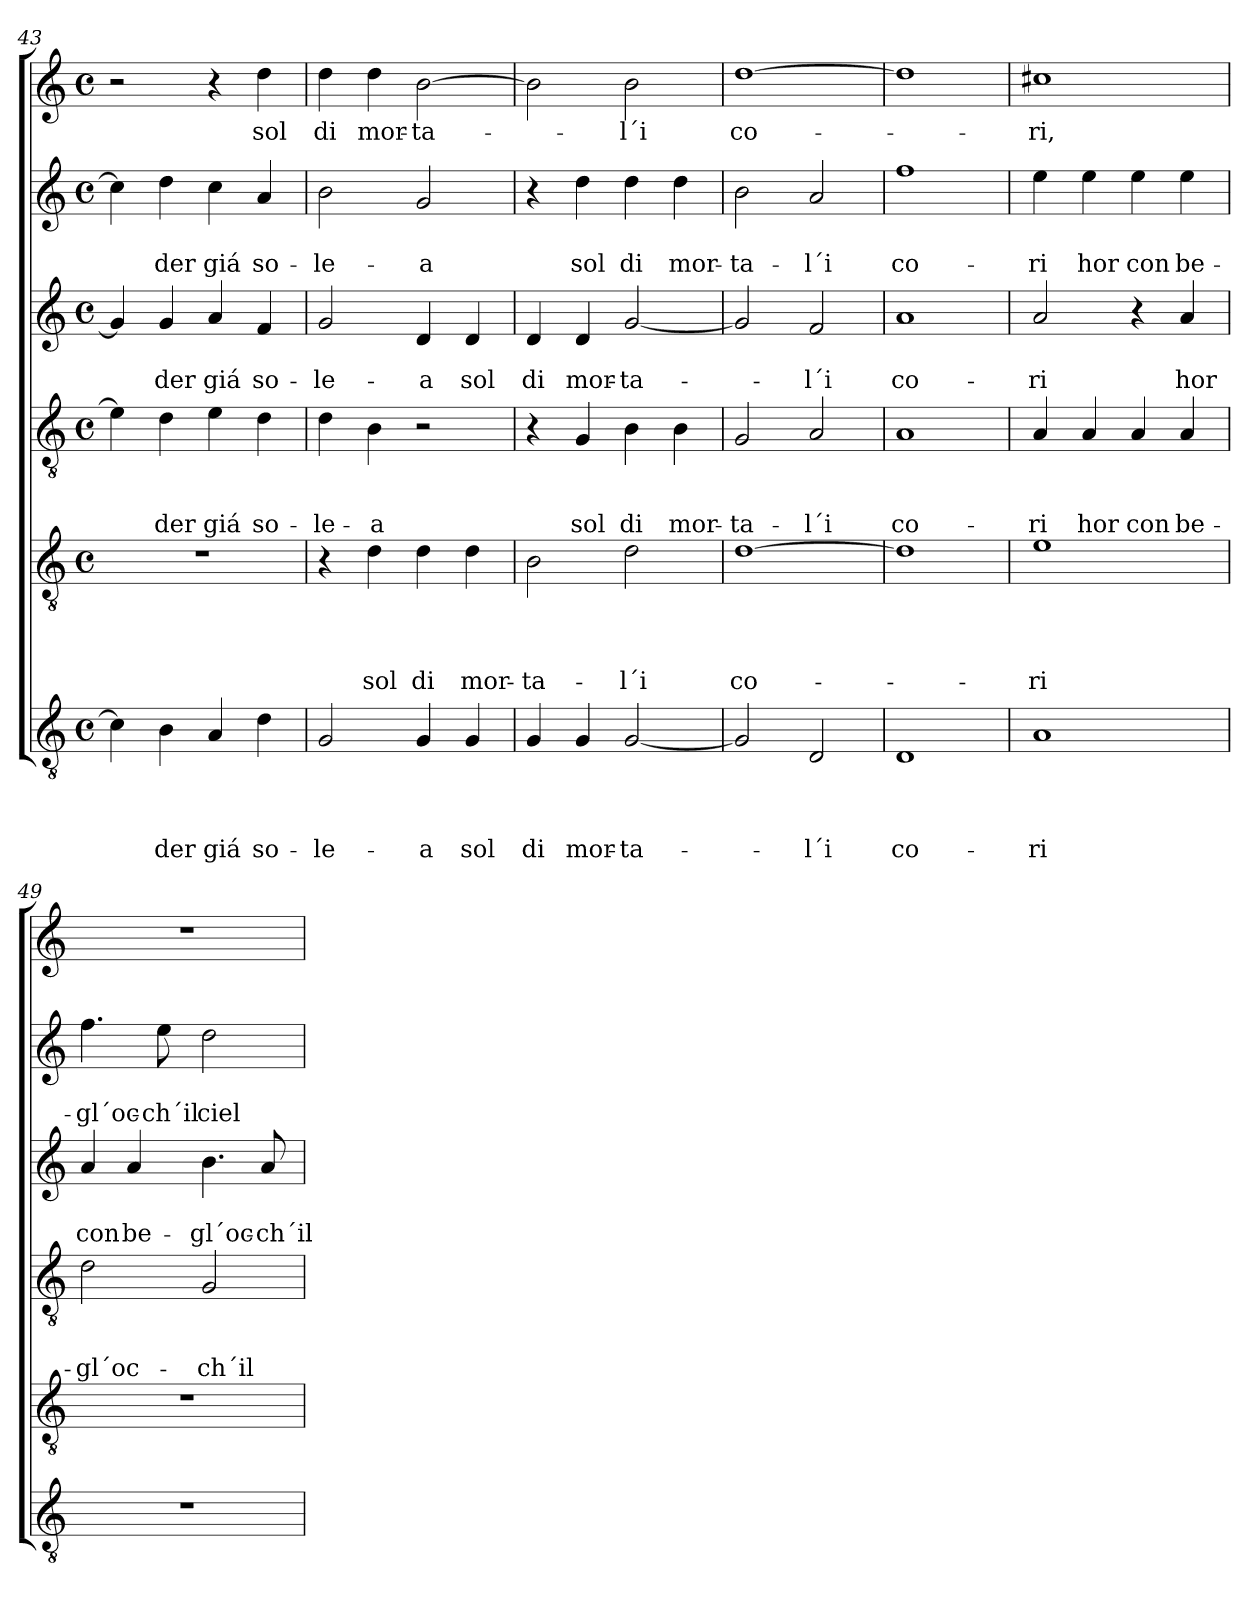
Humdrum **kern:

**kern	**text	**text	**text	**text	**kern	**text	**text	**text	**text	**kern	**text	**text	**text	**kern	**text	**text	**kern	**text	**text	**kern	**text
*part6	*part6	*part6	*part6	*part6	*part5	*part5	*part5	*part5	*part5	*part4	*part4	*part4	*part4	*part3	*part3	*part3	*part2	*part2	*part2	*part1	*part1
*staff6	*staff6	*staff6	*staff6	*staff6	*staff5	*staff5	*staff5	*staff5	*staff5	*staff4	*staff4	*staff4	*staff4	*staff3	*staff3	*staff3	*staff2	*staff2	*staff2	*staff1	*staff1
!!LO:PB:g=z
*clefGv2	*	*	*	*	*clefGv2	*	*	*	*	*clefGv2	*	*	*	*clefG2	*	*	*clefG2	*	*	*clefG2	*
*k[]	*	*	*	*	*k[]	*	*	*	*	*k[]	*	*	*	*k[]	*	*	*k[]	*	*	*k[]	*
*C:	*	*	*	*	*C:	*	*	*	*	*C:	*	*	*	*C:	*	*	*C:	*	*	*C:	*
*M4/4	*	*	*	*	*M4/4	*	*	*	*	*M4/4	*	*	*	*M4/4	*	*	*M4/4	*	*	*M4/4	*
*met(c)	*	*	*	*	*met(c)	*	*	*	*	*met(c)	*	*	*	*met(c)	*	*	*met(c)	*	*	*met(c)	*
=43	=43	=43	=43	=43	=43	=43	=43	=43	=43	=43	=43	=43	=43	=43	=43	=43	=43	=43	=43	=43	=43
4c\]	.	.	.	.	1r	.	.	.	.	4e\]	.	.	.	4g/]	.	.	4cc\]	.	.	2r	.
!	!	!	!	!LO:LY:b	!	!	!	!	!	!	!	!	!LO:LY:b	!	!	!LO:LY:b	!	!	!LO:LY:b	!	!
4B\	.	.	.	-der	.	.	.	.	.	4d\	.	.	-der	4g/	.	-der	4dd\	.	-der	.	.
!	!	!	!	!LO:LY:b	!	!	!	!	!	!	!	!	!LO:LY:b	!	!	!LO:LY:b	!	!	!LO:LY:b	!	!
4A/	.	.	.	giá	.	.	.	.	.	4e\	.	.	giá	4a/	.	giá	4cc\	.	giá	4r	.
!	!	!	!	!LO:LY:b	!	!	!	!	!	!	!	!	!LO:LY:b	!	!	!LO:LY:b	!	!	!LO:LY:b	!	!LO:LY:b
4d\	.	.	.	so-	.	.	.	.	.	4d\	.	.	so-	4f/	.	so-	4a/	.	so-	4dd\	sol
=44	=44	=44	=44	=44	=44	=44	=44	=44	=44	=44	=44	=44	=44	=44	=44	=44	=44	=44	=44	=44	=44
!	!	!	!	!LO:LY:b	!	!	!	!	!	!	!	!	!LO:LY:b	!	!	!LO:LY:b	!	!	!LO:LY:b	!	!LO:LY:b
2G/	.	.	.	-le-	4r	.	.	.	.	4d\	.	.	-le-	2g/	.	-le-	2b\	.	-le-	4dd\	di
!	!	!	!	!	!	!	!	!	!LO:LY:b	!	!	!	!LO:LY:b	!	!	!	!	!	!	!	!LO:LY:b
.	.	.	.	.	4d\	.	.	.	sol	4B\	.	.	-a	.	.	.	.	.	.	4dd\	mor-
!	!	!	!	!LO:LY:b	!	!	!	!	!LO:LY:b	!	!	!	!	!	!	!LO:LY:b	!	!	!LO:LY:b	!	!LO:LY:b
4G/	.	.	.	-a	4d\	.	.	.	di	2r	.	.	.	4d/	.	-a	2g/	.	-a	[2b\	-ta-
!	!	!	!	!LO:LY:b	!	!	!	!	!LO:LY:b	!	!	!	!	!	!	!LO:LY:b	!	!	!	!	!
4G/	.	.	.	sol	4d\	.	.	.	mor-	.	.	.	.	4d/	.	sol	.	.	.	.	.
=45	=45	=45	=45	=45	=45	=45	=45	=45	=45	=45	=45	=45	=45	=45	=45	=45	=45	=45	=45	=45	=45
!	!	!	!	!LO:LY:b	!	!	!	!	!LO:LY:b	!	!	!	!	!	!	!LO:LY:b	!	!	!	!	!
4G/	.	.	.	di	2B\	.	.	.	-ta-	4r	.	.	.	4d/	.	di	4r	.	.	2b\]	.
!	!	!	!	!LO:LY:b	!	!	!	!	!	!	!	!	!LO:LY:b	!	!	!LO:LY:b	!	!	!LO:LY:b	!	!
4G/	.	.	.	mor-	.	.	.	.	.	4G/	.	.	sol	4d/	.	mor-	4dd\	.	sol	.	.
!	!	!	!	!LO:LY:b	!	!	!	!	!LO:LY:b	!	!	!	!LO:LY:b	!	!	!LO:LY:b	!	!	!LO:LY:b	!	!LO:LY:b
[2G/	.	.	.	-ta-	2d\	.	.	.	-l´i	4B\	.	.	di	[2g/	.	-ta-	4dd\	.	di	2b\	-l´i
!	!	!	!	!	!	!	!	!	!	!	!	!	!LO:LY:b	!	!	!	!	!	!LO:LY:b	!	!
.	.	.	.	.	.	.	.	.	.	4B\	.	.	mor-	.	.	.	4dd\	.	mor-	.	.
=46	=46	=46	=46	=46	=46	=46	=46	=46	=46	=46	=46	=46	=46	=46	=46	=46	=46	=46	=46	=46	=46
!	!	!	!	!	!	!	!	!	!LO:LY:b	!	!	!	!LO:LY:b	!	!	!	!	!	!LO:LY:b	!	!LO:LY:b
2G/]	.	.	.	.	[1d	.	.	.	co-	2G/	.	.	-ta-	2g/]	.	.	2b\	.	-ta-	[1dd	co-
!	!	!	!	!LO:LY:b	!	!	!	!	!	!	!	!	!LO:LY:b	!	!	!LO:LY:b	!	!	!LO:LY:b	!	!
2D/	.	.	.	-l´i	.	.	.	.	.	2A/	.	.	-l´i	2f/	.	-l´i	2a/	.	-l´i	.	.
=47	=47	=47	=47	=47	=47	=47	=47	=47	=47	=47	=47	=47	=47	=47	=47	=47	=47	=47	=47	=47	=47
!	!	!	!	!LO:LY:b	!	!	!	!	!	!	!	!	!LO:LY:b	!	!	!LO:LY:b	!	!	!LO:LY:b	!	!
1D	.	.	.	co-	1d]	.	.	.	.	1A	.	.	co-	1a	.	co-	1ff	.	co-	1dd]	.
=48	=48	=48	=48	=48	=48	=48	=48	=48	=48	=48	=48	=48	=48	=48	=48	=48	=48	=48	=48	=48	=48
!	!	!	!	!LO:LY:b	!	!	!	!	!LO:LY:b	!	!	!	!LO:LY:b	!	!	!LO:LY:b	!	!	!LO:LY:b	!	!LO:LY:b
1A	.	.	.	-ri	1e	.	.	.	-ri	4A/	.	.	-ri	2a/	.	-ri	4ee\	.	-ri	1cc#X	-ri,
!	!	!	!	!	!	!	!	!	!	!	!	!	!LO:LY:b	!	!	!	!	!	!LO:LY:b	!	!
.	.	.	.	.	.	.	.	.	.	4A/	.	.	hor	.	.	.	4ee\	.	hor	.	.
!	!	!	!	!	!	!	!	!	!	!	!	!	!LO:LY:b	!	!	!	!	!	!LO:LY:b	!	!
.	.	.	.	.	.	.	.	.	.	4A/	.	.	con	4r	.	.	4ee\	.	con	.	.
!	!	!	!	!	!	!	!	!	!	!	!	!	!LO:LY:b	!	!	!LO:LY:b	!	!	!LO:LY:b	!	!
.	.	.	.	.	.	.	.	.	.	4A/	.	.	be-	4a/	.	hor	4ee\	.	be-	.	.
=49	=49	=49	=49	=49	=49	=49	=49	=49	=49	=49	=49	=49	=49	=49	=49	=49	=49	=49	=49	=49	=49
!	!	!	!	!	!	!	!	!	!	!	!	!	!LO:LY:b	!	!	!LO:LY:b	!	!	!LO:LY:b	!	!
1r	.	.	.	.	1r	.	.	.	.	2d\	.	.	-gl´oc-	4a/	.	con	4.ff\	.	-gl´oc-	1r	.
!	!	!	!	!	!	!	!	!	!	!	!	!	!	!	!	!LO:LY:b	!	!	!	!	!
.	.	.	.	.	.	.	.	.	.	.	.	.	.	4a/	.	be-	.	.	.	.	.
!	!	!	!	!	!	!	!	!	!	!	!	!	!	!	!	!	!	!	!LO:LY:b	!	!
.	.	.	.	.	.	.	.	.	.	.	.	.	.	.	.	.	8ee\	.	-ch´il	.	.
!	!	!	!	!	!	!	!	!	!	!	!	!	!LO:LY:b	!	!	!LO:LY:b	!	!	!LO:LY:b	!	!
.	.	.	.	.	.	.	.	.	.	2G/	.	.	-ch´il	4.b\	.	-gl´oc-	2dd\	.	ciel	.	.
!	!	!	!	!	!	!	!	!	!	!	!	!	!	!	!	!LO:LY:b	!	!	!	!	!
.	.	.	.	.	.	.	.	.	.	.	.	.	.	8a/	.	-ch´il	.	.	.	.	.
=	=	=	=	=	=	=	=	=	=	=	=	=	=	=	=	=	=	=	=	=	=
*-	*-	*-	*-	*-	*-	*-	*-	*-	*-	*-	*-	*-	*-	*-	*-	*-	*-	*-	*-	*-	*-
